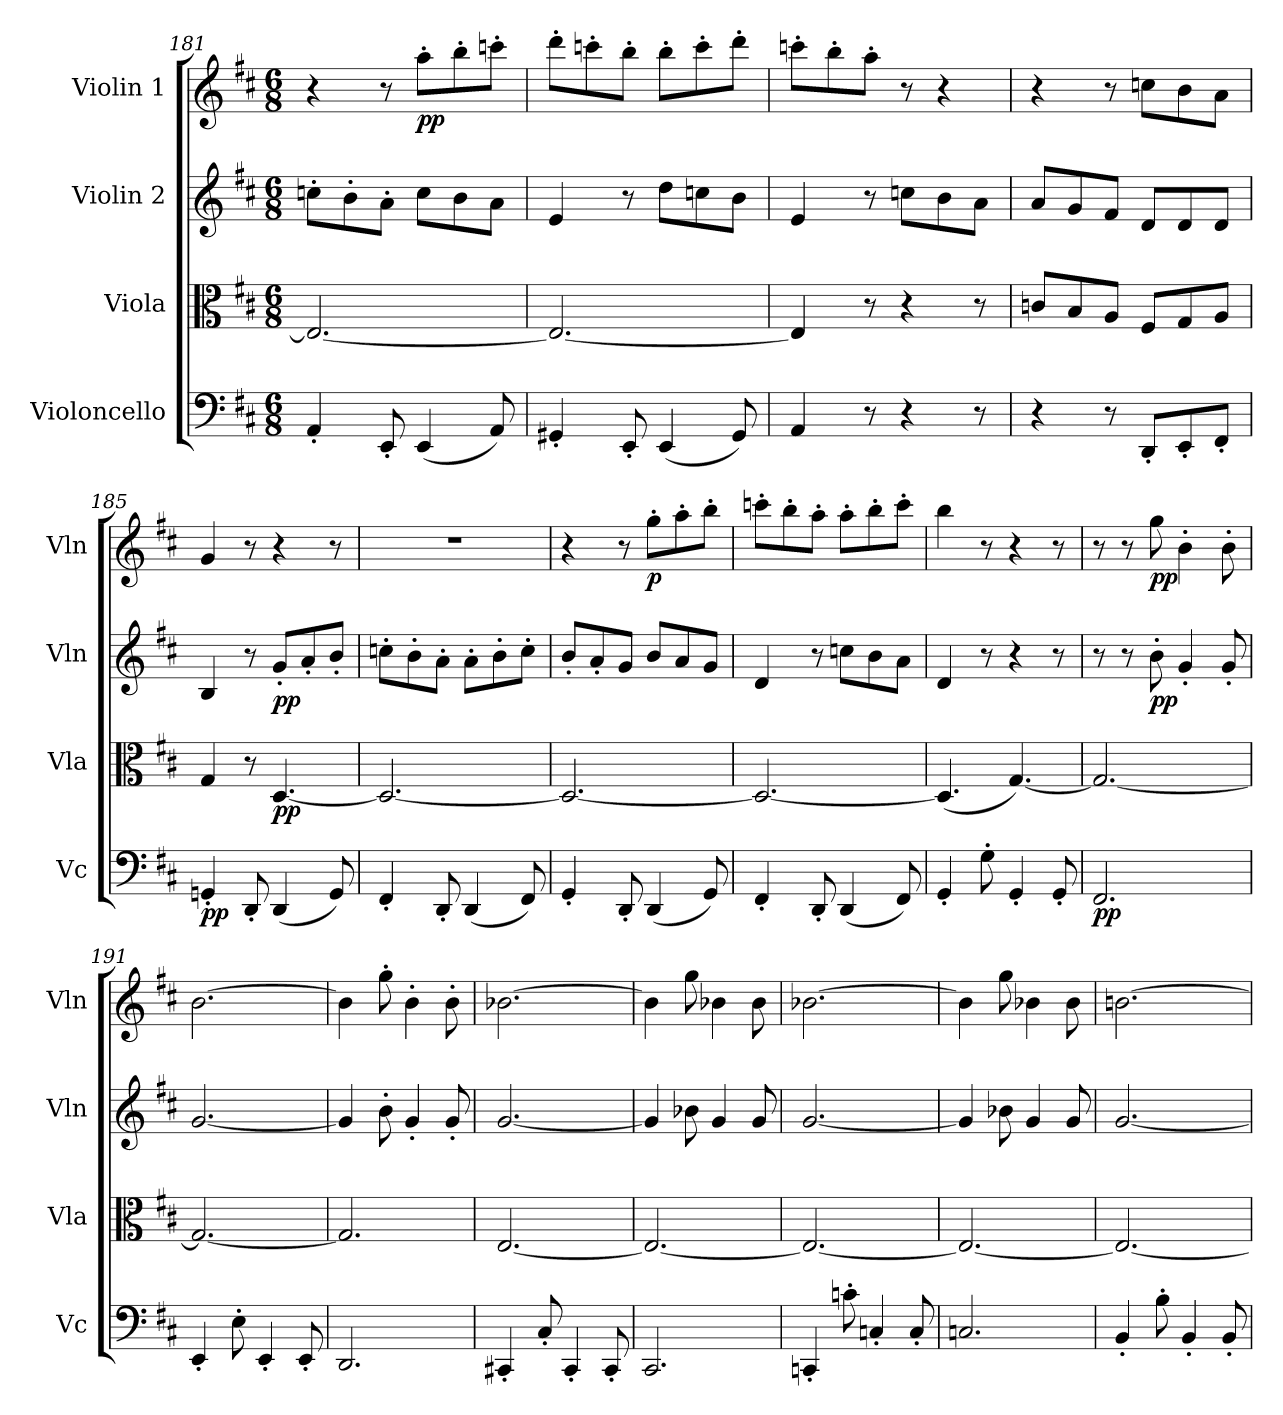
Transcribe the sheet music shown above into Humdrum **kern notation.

**kern	**dynam	**kern	**dynam	**kern	**dynam	**kern	**dynam
*part4	*part4	*part3	*part3	*part2	*part2	*part1	*part1
*staff4	*staff4	*staff3	*staff3	*staff2	*staff2	*staff1	*staff1
*I"Violoncello	*	*I"Viola	*	*I"Violin 2	*	*I"Violin 1	*
*I'Vc	*	*I'Vla	*	*I'Vln	*	*I'Vln	*
*clefF4	*	*clefC3	*	*clefG2	*	*clefG2	*
*k[f#c#]	*	*k[f#c#]	*	*k[f#c#]	*	*k[f#c#]	*
*M6/8	*	*M6/8	*	*M6/8	*	*M6/8	*
=181	=181	=181	=181	=181	=181	=181	=181
4AA'/	.	2.E/_	.	8ccn'\L	.	4r	.
.	.	.	.	8b'\	.	.	.
8EE'/	.	.	.	8a'\J	.	8r	.
!	!	!	!	!	!	!	!LO:DY:b
(4EE/	.	.	.	8cc\L	.	8aa'\L	pp
.	.	.	.	8b\	.	8bb'\	.
8AA/)	.	.	.	8a\J	.	8cccn'\J	.
!!LO:LB:g=z
=182	=182	=182	=182	=182	=182	=182	=182
4GG#X'/	.	2.E/_	.	4e/	.	8ddd'\L	.
.	.	.	.	.	.	8cccn'\	.
8EE'/	.	.	.	8r	.	8bb'\J	.
(4EE/	.	.	.	8dd\L	.	8bb'\L	.
.	.	.	.	8ccn\	.	8ccc'\	.
8GG#/)	.	.	.	8b\J	.	8ddd'\J	.
!!LO:PB:g=z
=183	=183	=183	=183	=183	=183	=183	=183
4AA/	.	4E/]	.	4e/	.	8cccn'\L	.
.	.	.	.	.	.	8bb'\	.
8r	.	8r	.	8r	.	8aa'\J	.
4r	.	4r	.	8ccn\L	.	8r	.
.	.	.	.	8b\	.	4r	.
8r	.	8r	.	8a\J	.	.	.
=184	=184	=184	=184	=184	=184	=184	=184
4r	.	8cn/L	.	8a/L	.	4r	.
.	.	8B/	.	8g/	.	.	.
8r	.	8A/J	.	8f#/J	.	8r	.
8DD'/L	.	8F#/L	.	8d/L	.	8ccn\L	.
8EE'/	.	8G/	.	8d/	.	8b\	.
8FF#'/J	.	8A/J	.	8d/J	.	8a\J	.
=185	=185	=185	=185	=185	=185	=185	=185
!	!LO:DY:b	!	!	!	!	!	!
4GGn'/	pp	4G/	.	4B/	.	4g/	.
8DD'/	.	8r	.	8r	.	8r	.
!	!	!	!LO:DY:b	!	!LO:DY:b	!	!
(4DD/	.	[4.D/	pp	8g'/L	pp	4r	.
.	.	.	.	8a'/	.	.	.
8GG/)	.	.	.	8b'/J	.	8r	.
=186	=186	=186	=186	=186	=186	=186	=186
4FF#'/	.	2.D/_	.	8ccn'\L	.	2.r	.
.	.	.	.	8b'\	.	.	.
8DD'/	.	.	.	8a'\J	.	.	.
(4DD/	.	.	.	8a'\L	.	.	.
.	.	.	.	8b'\	.	.	.
8FF#/)	.	.	.	8cc'\J	.	.	.
=187	=187	=187	=187	=187	=187	=187	=187
4GG'/	.	2.D/_	.	8b'/L	.	4r	.
.	.	.	.	8a'/	.	.	.
8DD'/	.	.	.	8g/J	.	8r	.
!	!	!	!	!	!	!	!LO:DY:b
(4DD/	.	.	.	8b/L	.	8gg'\L	p
.	.	.	.	8a/	.	8aa'\	.
8GG/)	.	.	.	8g/J	.	8bb'\J	.
=188	=188	=188	=188	=188	=188	=188	=188
4FF#'/	.	2.D/_	.	4d/	.	8cccn'\L	.
.	.	.	.	.	.	8bb'\	.
8DD'/	.	.	.	8r	.	8aa'\J	.
(4DD/	.	.	.	8ccn\L	.	8aa'\L	.
.	.	.	.	8b\	.	8bb'\	.
8FF#/)	.	.	.	8a\J	.	8ccc'\J	.
=189	=189	=189	=189	=189	=189	=189	=189
4GG'/	.	(4.D/]	.	4d/	.	4bb\	.
8G'\	.	.	.	8r	.	8r	.
4GG'/	.	[4.G/)	.	4r	.	4r	.
8GG'/	.	.	.	8r	.	8r	.
=190	=190	=190	=190	=190	=190	=190	=190
!	!LO:DY:b	!	!	!	!	!	!
2.FF#/	pp	2.G/_	.	8r	.	8r	.
.	.	.	.	8r	.	8r	.
!	!	!	!	!	!LO:DY:b	!	!LO:DY:b
.	.	.	.	8b'\	pp	8gg\	pp
.	.	.	.	4g'/	.	4b'\	.
.	.	.	.	8g'/	.	8b'\	.
!!LO:LB:g=z
=191	=191	=191	=191	=191	=191	=191	=191
4EE'/	.	2.G/_	.	[2.g/	.	[2.b\	.
8E'\	.	.	.	.	.	.	.
4EE'/	.	.	.	.	.	.	.
8EE'/	.	.	.	.	.	.	.
!!LO:LB:g=z
=192	=192	=192	=192	=192	=192	=192	=192
2.DD/	.	2.G/]	.	4g/]	.	4b\]	.
.	.	.	.	8b'\	.	8gg'\	.
.	.	.	.	4g'/	.	4b'\	.
.	.	.	.	8g'/	.	8b'\	.
=193	=193	=193	=193	=193	=193	=193	=193
4CC#X'/	.	[2.E/	.	[2.g/	.	[2.b-X\	.
8C#'/	.	.	.	.	.	.	.
4CC#'/	.	.	.	.	.	.	.
8CC#'/	.	.	.	.	.	.	.
=194	=194	=194	=194	=194	=194	=194	=194
2.CC#/	.	2.E/_	.	4g/]	.	4b-\]	.
.	.	.	.	8b-X\	.	8gg\	.
.	.	.	.	4g/	.	4b-X\	.
.	.	.	.	8g/	.	8b-\	.
=195	=195	=195	=195	=195	=195	=195	=195
4CCn'/	.	2.E/_	.	[2.g/	.	[2.b-X\	.
8cn'\	.	.	.	.	.	.	.
4Cn'/	.	.	.	.	.	.	.
8C'/	.	.	.	.	.	.	.
=196	=196	=196	=196	=196	=196	=196	=196
2.Cn/	.	2.E/_	.	4g/]	.	4b-\]	.
.	.	.	.	8b-X\	.	8gg\	.
.	.	.	.	4g/	.	4b-X\	.
.	.	.	.	8g/	.	8b-\	.
=197	=197	=197	=197	=197	=197	=197	=197
4BB'/	.	2.E/_	.	[2.g/	.	[2.bn\	.
8B'\	.	.	.	.	.	.	.
4BB'/	.	.	.	.	.	.	.
8BB'/	.	.	.	.	.	.	.
=	=	=	=	=	=	=	=
*-	*-	*-	*-	*-	*-	*-	*-
